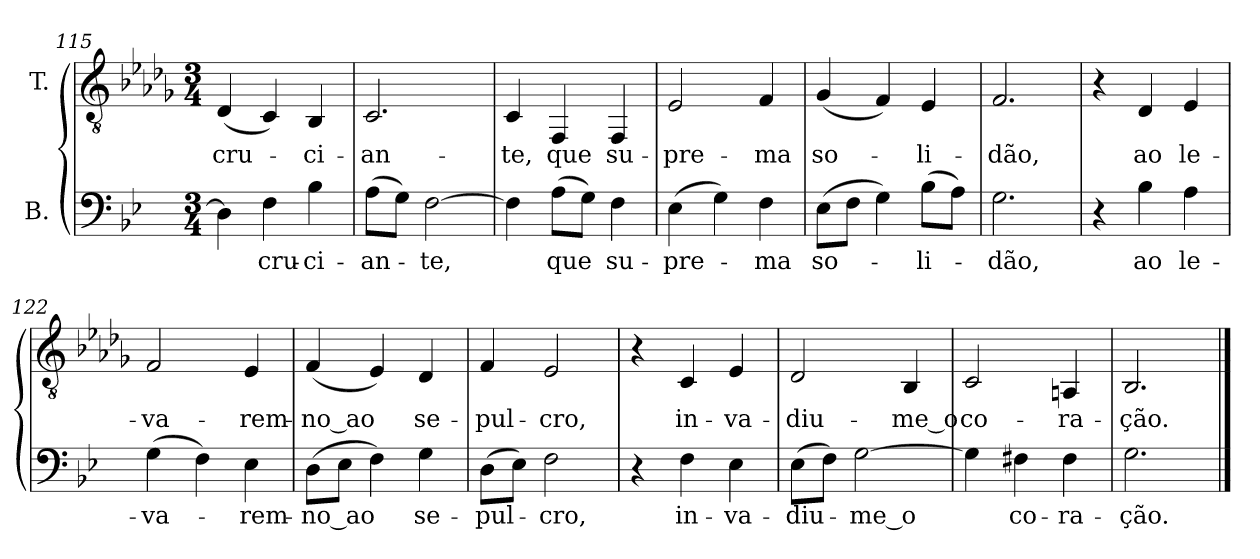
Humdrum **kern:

**kern	**text	**kern	**text
*part2	*part2	*part1	*part1
*staff2	*staff2	*staff1	*staff1
*I"B.	*	*I"T.	*
!!LO:LB:g=z
*clefF4	*	*clefGv2	*
*	*	*ITrd2c3	*
*k[b-e-]	*	*k[b-e-]	*
*g:	*	*g:	*
*M3/4	*	*M3/4	*
=115	=115	=115	=115
!	!	!	!LO:LY:b:color=#000000
4Di\]	.	(4BB-i/	cru-
!	!LO:LY:b:color=#000000	!	!
4Fi\	cru-	4AAi/)	.
!	!LO:LY:b:color=#000000	!	!
!	!	!	!LO:LY:b:color=#000000
4B-i\	-ci-	4GGi/	-ci-
=116	=116	=116	=116
!	!LO:LY:b:color=#000000	!	!
!	!	!	!LO:LY:b:color=#000000
(8Ai\L	-an-	2.AAi/	-an-
8Gi\J)	.	.	.
!	!LO:LY:b:color=#000000	!	!
[2Fi\	-te,	.	.
=117	=117	=117	=117
!	!	!	!LO:LY:b:color=#000000
4Fi\]	.	4AAi/	-te,
!	!LO:LY:b:color=#000000	!	!
!	!	!	!LO:LY:b:color=#000000
(8Ai\L	que	4DDi/	que
8Gi\J)	.	.	.
!	!LO:LY:b:color=#000000	!	!
!	!	!	!LO:LY:b:color=#000000
4Fi\	su-	4DDi/	su-
=118	=118	=118	=118
!	!LO:LY:b:color=#000000	!	!
!	!	!	!LO:LY:b:color=#000000
(4E-i\	-pre-	2Ci/	-pre-
4Gi\)	.	.	.
!	!LO:LY:b:color=#000000	!	!
!	!	!	!LO:LY:b:color=#000000
4Fi\	-ma	4Di/	-ma
=119	=119	=119	=119
!	!LO:LY:b:color=#000000	!	!
!	!	!	!LO:LY:b:color=#000000
(8E-i\L	so-	(4E-i/	so-
8Fi\J	.	.	.
4Gi\)	.	4Di/)	.
!	!LO:LY:b:color=#000000	!	!
!	!	!	!LO:LY:b:color=#000000
(8B-i\L	-li-	4Ci/	-li-
8Ai\J)	.	.	.
=120	=120	=120	=120
!	!LO:LY:b:color=#000000	!	!
!	!	!	!LO:LY:b:color=#000000
2.Gi\	-dão,	2.Di/	-dão,
=121	=121	=121	=121
4r	.	4r	.
!	!LO:LY:b:color=#000000	!	!
!	!	!	!LO:LY:b:color=#000000
4B-i\	ao	4BB-i/	ao
!	!LO:LY:b:color=#000000	!	!
!	!	!	!LO:LY:b:color=#000000
4Ai\	le-	4Ci/	le-
!!LO:LB:g=z
=122	=122	=122	=122
!	!LO:LY:b:color=#000000	!	!
!	!	!	!LO:LY:b:color=#000000
(4Gi\	-va-	2Di/	-va-
4Fi\)	.	.	.
!	!LO:LY:b:color=#000000	!	!
!	!	!	!LO:LY:b:color=#000000
4E-i\	-rem-	4Ci/	-rem-
=123	=123	=123	=123
!	!LO:LY:b:color=#000000	!	!
!	!	!	!LO:LY:b:color=#000000
(8Di\L	-no_ao	(4Di/	-no_ao
8E-i\J	.	.	.
4Fi\)	.	4Ci/)	.
!	!LO:LY:b:color=#000000	!	!
!	!	!	!LO:LY:b:color=#000000
4Gi\	se-	4BB-i/	se-
=124	=124	=124	=124
!	!LO:LY:b:color=#000000	!	!
!	!	!	!LO:LY:b:color=#000000
(8Di\L	-pul-	4Di/	-pul-
8E-i\J)	.	.	.
!	!LO:LY:b:color=#000000	!	!
!	!	!	!LO:LY:b:color=#000000
2Fi\	-cro,	2Ci/	-cro,
=125	=125	=125	=125
4r	.	4r	.
!	!LO:LY:b:color=#000000	!	!
!	!	!	!LO:LY:b:color=#000000
4Fi\	in-	4AAi/	in-
!	!LO:LY:b:color=#000000	!	!
!	!	!	!LO:LY:b:color=#000000
4E-i\	-va-	4Ci/	-va-
=126	=126	=126	=126
!	!LO:LY:b:color=#000000	!	!
!	!	!	!LO:LY:b:color=#000000
(8E-i\L	-diu-	2BB-i/	-diu-
8Fi\J)	.	.	.
!	!LO:LY:b:color=#000000	!	!
[2Gi\	-me_o	.	.
!	!	!	!LO:LY:b:color=#000000
.	.	4GGi/	-me_o
=127	=127	=127	=127
!	!	!	!LO:LY:b:color=#000000
4Gi\]	.	2AAi/	co-
!	!LO:LY:b:color=#000000	!	!
4F#Xi\	co-	.	.
!	!LO:LY:b:color=#000000	!	!
!	!	!	!LO:LY:b:color=#000000
4F#i\	-ra-	4FF#Xi/	-ra-
=128	=128	=128	=128
!	!LO:LY:b:color=#000000	!	!
!	!	!	!LO:LY:b:color=#000000
2.Gi\	-ção.	2.GGi/	-ção.
==	==	==	==
*-	*-	*-	*-
